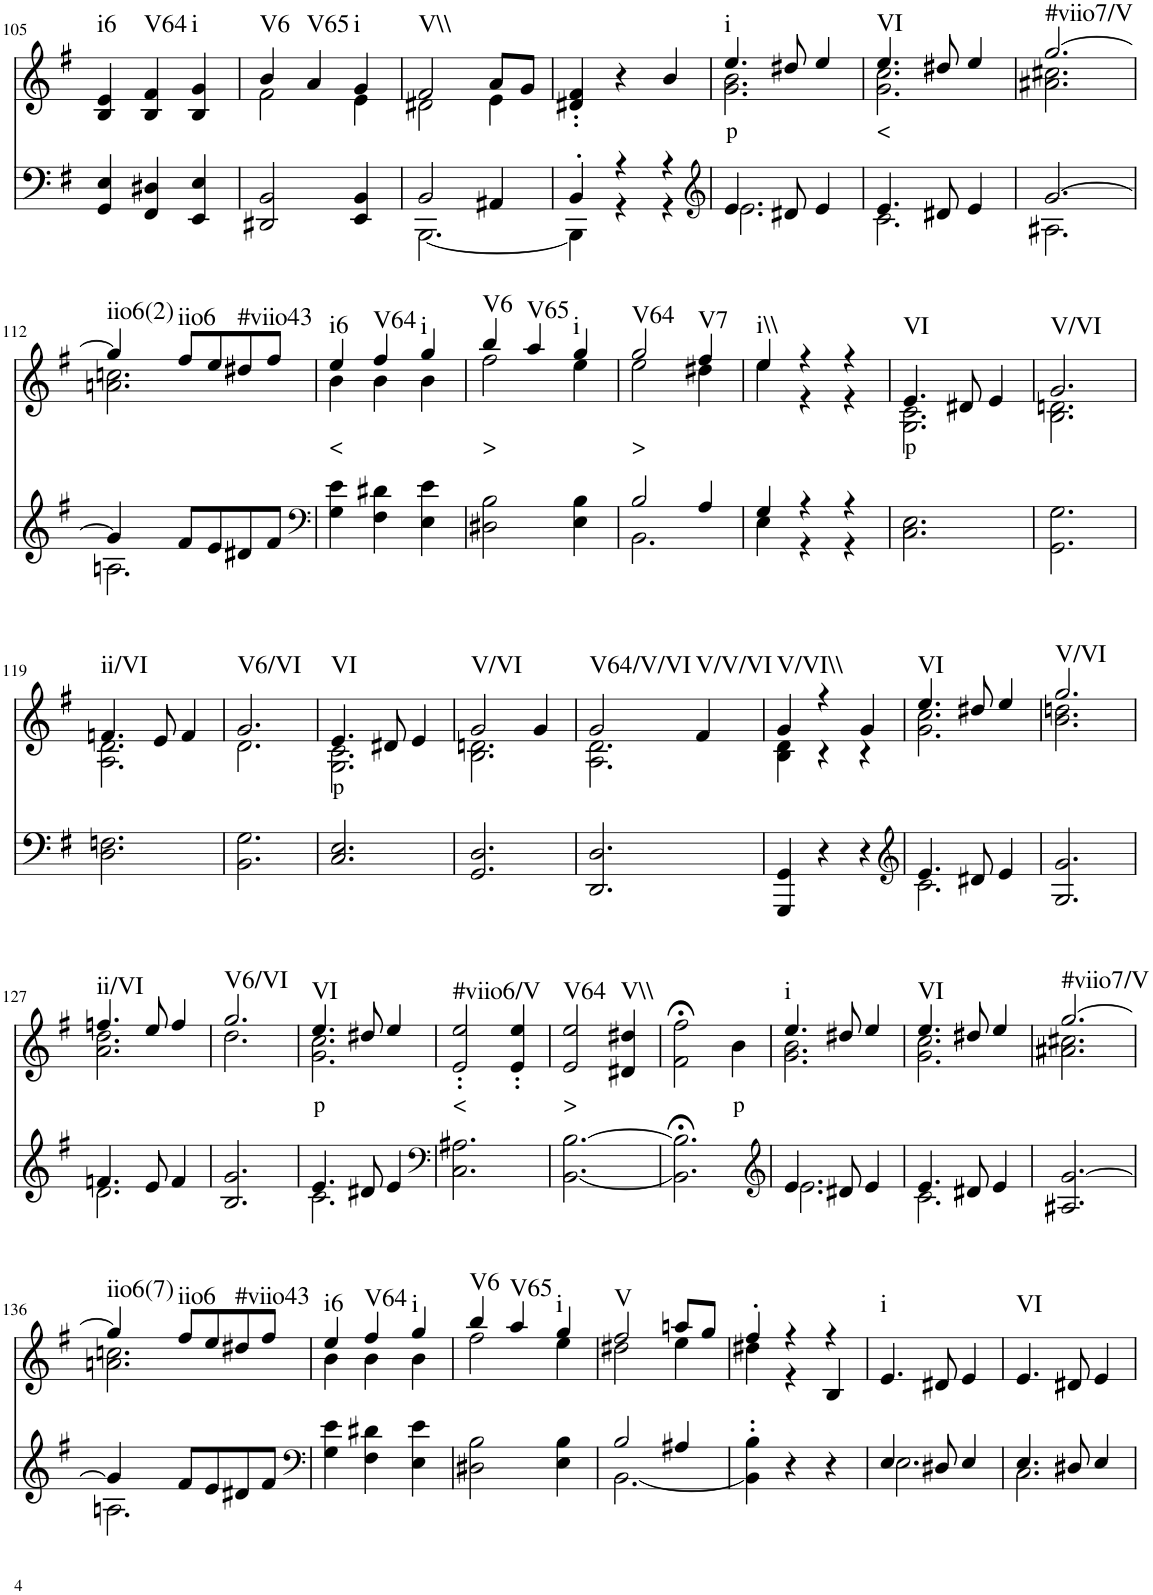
**kern	**kern	**text	**harte
*part2	*part1	*part1	*part1
*staff2	*staff1	*staff1	*
*I"piano	*I"piano	*	*
*I'Pno	*I'Pno	*	*
!!LO:PB:g=z
*clefF4	*clefG2	*	*
*k[f#]	*k[f#]	*	*
*M3/4	*M3/4	*	*
=105	=105	=105	=105
!	!	!	!LO:H:kt=i6
4GG/ 4E/	4B/ 4e/	.	N
!	!	!	!LO:H:kt=V64
4FF#/ 4D#X/	4B/ 4f#/	.	N
!	!	!	!LO:H:kt=i
4EE/ 4E/	4B/ 4g/	.	N
=106	=106	=106	=106
*	*^	*	*
!	!	!	!	!LO:H:kt=V6
2DD#X/ 2BB/	4b/	2f#\	.	N
!	!	!	!	!LO:H:kt=V65
.	4a/	.	.	N
!	!	!	!	!LO:H:kt=i
4EE/ 4BB/	4g/	4e\	.	N
=107	=107	=107	=107	=107
*^	*	*	*	*
!	!	!	!	!	!LO:H:kt=V\\
2BB/	[2.BBB\	2f#/	2d#X\	.	N
4AA#X/	.	8a/L	4e\	.	.
.	.	8g/J	.	.	.
*	*	*v	*v	*	*
=108	=108	=108	=108	=108
4BB'/	4BBB\]	4d#X/' 4f#/'	.	.
4r	4r	4r	.	.
4r	4r	4b/	.	.
=109	=109	=109	=109	=109
*clefG2	*	*	*	*
*	*	*^	*	*
!	!	!	!	!LO:LY:b	!LO:H:kt=i
2.e\	4.e/	4.ee/	2.g\ 2.b\	p	N
.	8d#X/	8dd#X/	.	.	.
.	4e/	4ee/	.	.	.
=110	=110	=110	=110	=110	=110
!	!	!	!	!LO:LY:b	!LO:H:kt=VI
4.e/	2.c\	4.ee/	2.g\ 2.cc\	<	N
8d#X/	.	8dd#X/	.	.	.
4e/	.	4ee/	.	.	.
=111	=111	=111	=111	=111	=111
!	!	!	!	!	!LO:H:kt=#viio7/V
[2.g/	2.A#X\	[2.gg/	2.a#X\ 2.cc#X\	.	N
!!LO:LB:g=z	!!
=112	=112	=112	=112	=112	=112
!	!	!	!	!	!LO:H:kt=iio6(2)
4g/]	2.An\	4gg/]	2.an\ 2.ccn\	.	N
!	!	!	!	!	!LO:H:kt=iio6
8f#/L	.	8ff#/L	.	.	N
8e/	.	8ee/	.	.	.
!	!	!	!	!	!LO:H:kt=#viio43
8d#X/	.	8dd#X/	.	.	N
8f#/J	.	8ff#/J	.	.	.
*v	*v	*	*	*	*
=113	=113	=113	=113	=113
*clefF4	*	*	*	*
!	!	!	!LO:LY:b	!LO:H:kt=i6
4G\ 4e\	4ee/	4b\	<	N
!	!	!	!	!LO:H:kt=V64
4F#\ 4d#X\	4ff#/	4b\	.	N
!	!	!	!	!LO:H:kt=i
4E\ 4e\	4gg/	4b\	.	N
=114	=114	=114	=114	=114
!	!	!	!LO:LY:b	!LO:H:kt=V6
2D#X\ 2B\	4bb/	2ff#\	>	N
!	!	!	!	!LO:H:kt=V65
.	4aa/	.	.	N
!	!	!	!	!LO:H:kt=i
4E\ 4B\	4gg/	4ee\	.	N
=115	=115	=115	=115	=115
*^	*	*	*	*
!	!	!	!	!LO:LY:b	!LO:H:kt=V64
2B/	2.BB\	2gg/	2ee\	>	N
!	!	!	!	!	!LO:H:kt=V7
4A/	.	4ff#/	4dd#X\	.	N
=116	=116	=116	=116	=116	=116
!	!	!	!	!	!LO:H:kt=i\\
4G/	4E\	4ee/	4ee\	.	N
4r	4r	4r	4r	.	.
4r	4r	4r	4r	.	.
=117	=117	=117	=117	=117	=117
!	!	!	!	!LO:LY:b	!LO:H:kt=VI
*v	*v	*	*	*	*
2.C\ 2.E\	4.e/	2.G\ 2.c\	p	N
.	8d#X/	.	.	.
.	4e/	.	.	.
=118	=118	=118	=118	=118
!	!	!	!	!LO:H:kt=V/VI
2.GG\ 2.G\	2.g/	2.B\ 2.dn\	.	N
!!LO:LB:g=z	!!
=119	=119	=119	=119	=119
!	!	!	!	!LO:H:kt=ii/VI
2.D\ 2.Fn\	4.fn/	2.A\ 2.d\	.	N
.	8e/	.	.	.
.	4f/	.	.	.
=120	=120	=120	=120	=120
!	!	!	!	!LO:H:kt=V6/VI
2.BB\ 2.G\	2.g/	2.d\	.	N
=121	=121	=121	=121	=121
!	!	!	!LO:LY:b	!LO:H:kt=VI
2.C/ 2.E/	4.e/	2.G\ 2.c\	p	N
.	8d#X/	.	.	.
.	4e/	.	.	.
=122	=122	=122	=122	=122
!	!	!	!	!LO:H:kt=V/VI
2.GG/ 2.D/	2g/	2.B\ 2.dn\	.	N
.	4g/	.	.	.
=123	=123	=123	=123	=123
!	!	!	!	!LO:H:kt=V64/V/VI
2.DD/ 2.D/	2g/	2.A\ 2.d\	.	N
!	!	!	!	!LO:H:kt=V/V/VI
.	4f#/	.	.	N
=124	=124	=124	=124	=124
!	!	!	!	!LO:H:kt=V/VI\\
4GGG/ 4GG/	4g/	4B\ 4d\	.	N
4r	4r	4r	.	.
4r	4g/	4r	.	.
=125	=125	=125	=125	=125
*clefG2	*	*	*	*
*^	*	*	*	*
!	!	!	!	!	!LO:H:kt=VI
4.e/	2.c\	4.ee/	2.g\ 2.cc\	.	N
8d#X/	.	8dd#X/	.	.	.
4e/	.	4ee/	.	.	.
*v	*v	*	*	*	*
=126	=126	=126	=126	=126
!	!	!	!	!LO:H:kt=V/VI
2.G/ 2.g/	2.gg/	2.b\ 2.ddn\	.	N
!!LO:LB:g=z	!!
=127	=127	=127	=127	=127
*^	*	*	*	*
!	!	!	!	!	!LO:H:kt=ii/VI
4.fn/	2.d\	4.ffn/	2.a\ 2.dd\	.	N
8e/	.	8ee/	.	.	.
4f/	.	4ff/	.	.	.
*v	*v	*	*	*	*
=128	=128	=128	=128	=128
!	!	!	!	!LO:H:kt=V6/VI
2.B/ 2.g/	2.gg/	2.dd\	.	N
=129	=129	=129	=129	=129
*^	*	*	*	*
!	!	!	!	!LO:LY:b	!LO:H:kt=VI
4.e/	2.c\	4.ee/	2.g\ 2.cc\	p	N
8d#X/	.	8dd#X/	.	.	.
4e/	.	4ee/	.	.	.
*v	*v	*	*	*	*
*	*v	*v	*	*
=130	=130	=130	=130
*clefF4	*	*	*
!	!	!LO:LY:b	!LO:H:kt=#viio6/V
2.C\ 2.A#X\	2e/' 2ee/'	<	N
.	4e/' 4ee/'	.	.
=131	=131	=131	=131
!	!	!LO:LY:b	!LO:H:kt=V64
[2.BB\ [2.B\	2e/ 2ee/	>	N
!	!	!	!LO:H:kt=V\\
.	4d#X/ 4dd#X/	.	N
=132	=132	=132	=132
2.BB\];< 2.B\];<	2f#\;< 2ff#\;<	.	.
!	!	!LO:LY:b	!
.	4b\	p	.
=133	=133	=133	=133
*clefG2	*	*	*
*^	*^	*	*
!	!	!	!	!	!LO:H:kt=i
2.e\	4.e/	4.ee/	2.g\ 2.b\	.	N
.	8d#X/	8dd#X/	.	.	.
.	4e/	4ee/	.	.	.
=134	=134	=134	=134	=134	=134
!	!	!	!	!	!LO:H:kt=VI
4.e/	2.c\	4.ee/	2.g\ 2.cc\	.	N
8d#X/	.	8dd#X/	.	.	.
4e/	.	4ee/	.	.	.
*v	*v	*	*	*	*
=135	=135	=135	=135	=135
!	!	!	!	!LO:H:kt=#viio7/V
2.A#X/ [2.g/	[2.gg/	2.a#X\ 2.cc#X\	.	N
!!LO:LB:g=z	!!
=136	=136	=136	=136	=136
*^	*	*	*	*
!	!	!	!	!	!LO:H:kt=iio6(7)
4g/]	2.An\	4gg/]	2.an\ 2.ccn\	.	N
!	!	!	!	!	!LO:H:kt=iio6
8f#/L	.	8ff#/L	.	.	N
8e/	.	8ee/	.	.	.
!	!	!	!	!	!LO:H:kt=#viio43
8d#X/	.	8dd#X/	.	.	N
8f#/J	.	8ff#/J	.	.	.
*v	*v	*	*	*	*
=137	=137	=137	=137	=137
*clefF4	*	*	*	*
!	!	!	!	!LO:H:kt=i6
4G\ 4e\	4ee/	4b\	.	N
!	!	!	!	!LO:H:kt=V64
4F#\ 4d#X\	4ff#/	4b\	.	N
!	!	!	!	!LO:H:kt=i
4E\ 4e\	4gg/	4b\	.	N
=138	=138	=138	=138	=138
!	!	!	!	!LO:H:kt=V6
2D#X\ 2B\	4bb/	2ff#\	.	N
!	!	!	!	!LO:H:kt=V65
.	4aa/	.	.	N
!	!	!	!	!LO:H:kt=i
4E\ 4B\	4gg/	4ee\	.	N
=139	=139	=139	=139	=139
*^	*	*	*	*
!	!	!	!	!	!LO:H:kt=V
2B/	[2.BB\	2ff#/	2dd#X\	.	N
4A#X/	.	8aan/L	4ee\	.	.
.	.	8gg/J	.	.	.
*v	*v	*	*	*	*
=140	=140	=140	=140	=140
4BB\]' 4B\'	4ff#'/	4dd#X\	.	.
4r	4r	4r	.	.
4r	4r	4B/	.	.
=141	=141	=141	=141	=141
*^	*	*	*	*
!	!	!	!	!	!LO:H:kt=i
*	*	*v	*v	*	*
2.E\	4.E/	4.e/	.	N
.	8D#X/	8d#X/	.	.
.	4E/	4e/	.	.
=142	=142	=142	=142	=142
!	!	!	!	!LO:H:kt=VI
4.E/	2.C\	4.e/	.	N
8D#X/	.	8d#X/	.	.
4E/	.	4e/	.	.
*v	*v	*	*	*
=	=	=	=
*-	*-	*-	*-
